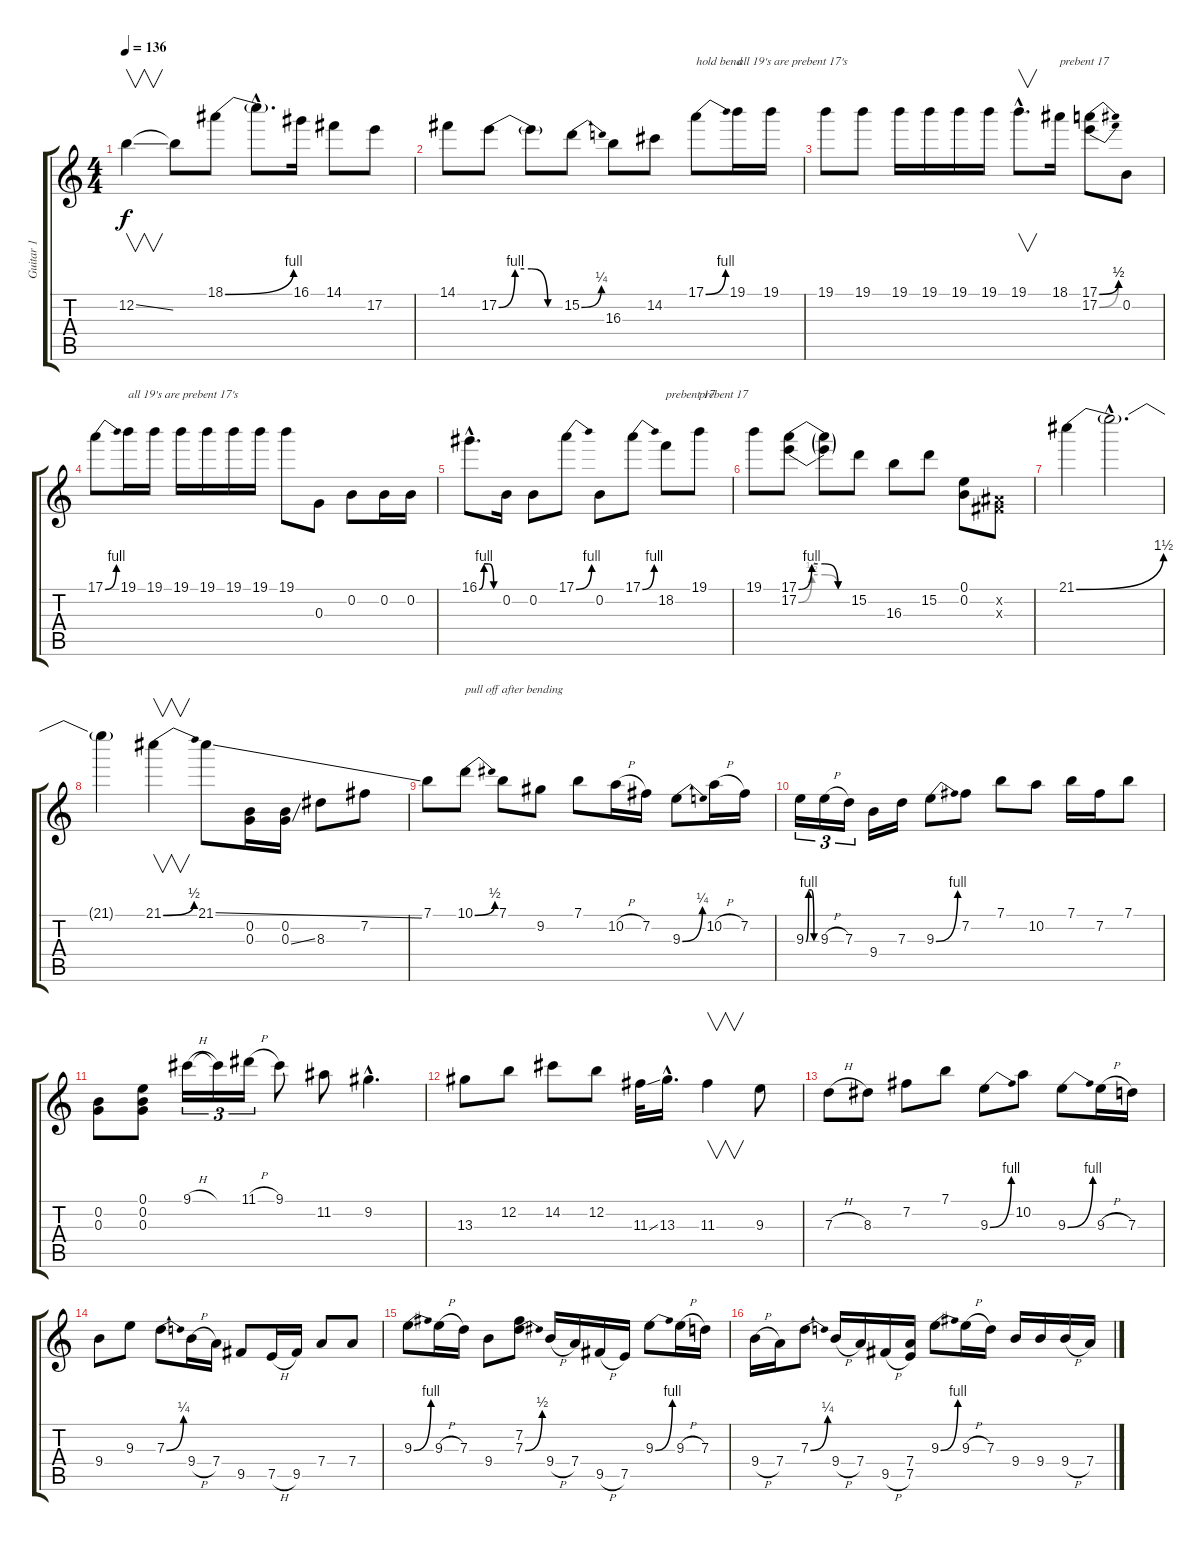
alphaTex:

\track ("Guitar 1" "Guitar 1") {instrument distortionguitar}
\staff {score tabs}
\tuning (E4 B3 G3 D3 A2 E2) {hide}
\ts (4 4)
\tempo 136
\clef g2
\ks c
12.2{ss}.4{v dy f} 12.2{t}.8 18.1{be (bend 0 0 60 4)}.8 18.1{hac t}.8{d} 16.1.16 14.1.8 17.2.8 |
14.1.8 17.2{be (custom 0 0 15 4 30 4 45 0 60 0)}.8 17.2{t}.8 15.2{be (bend 0 0 60 1)}.8 16.3.8 14.2.8 17.1{be (bend 0 0 60 4)}.8{txt "hold bend"} 19.1.16{txt "all 19's are prebent 17's"} 19.1.16 |
19.1.8 19.1.8 19.1.16 19.1.16 19.1.16 19.1.16 19.1{hac}.8{v d} 18.1.16{txt "prebent 17"} (17.1{be (bend 0 0 60 2)} 17.2{be (bend 0 0 60 2)}).8 0.2.8 |
17.1{be (bend 0 0 60 4)}.8 19.1.16{txt "all 19's are prebent 17's"} 19.1.16 19.1.16 19.1.16 19.1.16 19.1.16 19.1.8 0.3.8 0.2.8 0.2.16 0.2.16 |
16.1{be (custom 0 0 15 4 30 4 45 0 60 0) hac}.8{d} 0.2.16 0.2.8 17.1{be (bend 0 0 60 4)}.8 0.2.8 17.1{be (bend 0 0 60 4)}.8 18.2.8{txt "prebent 17"} 19.1.8{txt "prebent 17"} |
19.1.8 (17.1{be (custom 0 0 15 4 30 4 45 0 60 0)} 17.2{be (custom 0 0 15 2 30 2 45 0 60 0)}).8 (17.1{t} 17.2{t}).8 15.2.8 16.3.8 15.2.8 (0.1 0.2).8 (-1.2{x} -1.3{x}).8 |
21.1{be (bend 0 0 60 6)}.4 21.1{hac t}.2{d} |
21.1{t}.4 21.1{be (bend 0 0 60 2)}.4{v} 21.1{ss}.8 (0.2 0.3).16 (0.2 0.3{ss}).16 8.3.8 7.2.8 |
7.1.8 10.1{be (bend 0 0 60 2)}.8{txt "pull off after bending"} 7.1.8 9.2.8 7.1.8 10.2{h}.16 7.2.16 9.3{be (bend 0 0 60 1)}.8 10.2{h}.16 7.2.16 |
9.3{be (custom 0 0 15 4 30 4 45 0 60 0)}.16{tu (3 2)} 9.3{h}.16{tu (3 2)} 7.3.16{tu (3 2)} 9.4.16 7.3.16 9.3{be (bend 0 0 60 4)}.8 7.2.8 7.1.8 10.2.8 7.1.16 7.2.16 7.1.8 |
(0.2 0.3).8 (0.1 0.2 0.3).8 9.1{h}.16{tu (3 2)} 9.1{t}.16{tu (3 2)} 11.1{h}.16{tu (3 2)} 9.1.8 11.2.8 9.2{hac}.4{d} |
13.3.8 12.2.8 14.2.8 12.2.8 11.3{ss}.32 13.3{hac}.16{d} 11.3.4{v} 9.3.8 |
7.3{h}.8 8.3.8 7.2.8 7.1.8 9.3{be (bend 0 0 60 4)}.8 10.2.8 9.3{be (bend 0 0 60 4)}.8 9.3{h}.16 7.3.16 |
9.4.8 9.3.8 7.3{be (bend 0 0 60 1)}.8 9.4{h}.16 7.4.16 9.5.8 7.5{h}.16 9.5.16 7.4.8 7.4.8 |
9.3{be (bend 0 0 60 4)}.8 9.3{h}.16 7.3.16 9.4.8 (7.2 7.3{be (bend 0 0 60 2)}).8 9.4{h}.16 7.4.16 9.5{h}.16 7.5.16 9.3{be (bend 0 0 60 4)}.8 9.3{h}.16 7.3.16 |
9.4{h}.16 7.4.16 7.3{be (bend 0 0 60 1)}.8 9.4{h}.16 7.4.16 9.5{h}.16 (7.4 7.5).16 9.3{be (bend 0 0 60 4)}.8 9.3{h}.16 7.3.16 9.4.16 9.4.16 9.4{h}.16 7.4.16
